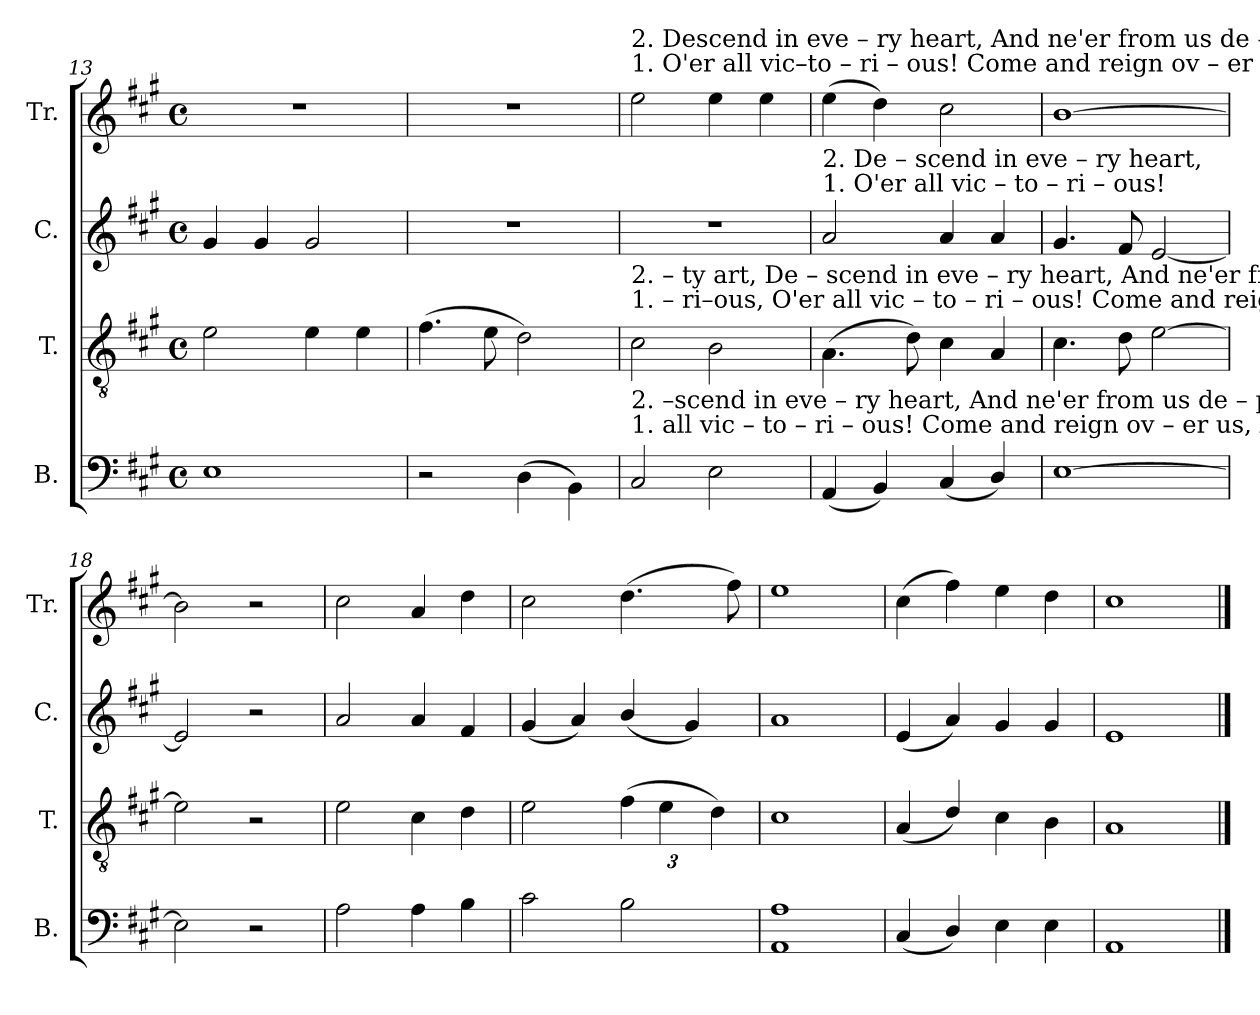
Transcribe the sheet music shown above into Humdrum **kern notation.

**kern	**kern	**kern	**kern
*part4	*part3	*part2	*part1
*staff4	*staff3	*staff2	*staff1
*I"B.	*I"T.	*I"C.	*I"Tr.
*I'B.	*I'T.	*I'C.	*I'Tr.
*clefF4	*clefGv2	*clefG2	*clefG2
*k[f#c#g#]	*k[f#c#g#]	*k[f#c#g#]	*k[f#c#g#]
*M4/4	*M4/4	*M4/4	*M4/4
*met(c)	*met(c)	*met(c)	*met(c)
=13	=13	=13	=13
1E!	2e!\	4g#!/	1r
.	.	4g#!/	.
.	4e!\	2g#!/	.
.	4e!\	.	.
=14	=14	=14	=14
2r	(4.f#!\	1r	1r
.	8e!\	.	.
(4D!\	2d!\)	.	.
4BB!\)	.	.	.
!!LO:LB:g=z
=15	=15	=15	=15
!	!	!	!LO:TX:a:t=1. O'er all vic–to    –   ri    –   ous!                          Come and reign ov – er             us,    An–cient of  days!
!	!	!	!LO:TX:a:t=2. Descend in eve  –   ry       heart,                        And ne'er from us  de       –       part.  Spi – rit  of  power.
!	!LO:TX:a:t=1. – ri–ous,    O'er      all  vic – to – ri – ous!          Come and reign ov – er             us,    An–cient of  days!	!	!
!	!LO:TX:a:t=2. – ty  art,    De  –  scend  in  eve – ry  heart,       And ne'er from us  de      –       part.  Spi – rit  of  power.	!	!
!LO:TX:a:t=1. all   vic   –   to    –    ri   –   ous!                          Come and reign ov – er             us,    An–cient of  days!	!	!	!
!LO:TX:a:t=2. –scend in     eve  –    ry      heart,                       And ne'er from us  de      –       part.  Spi – rit  of  power.	!	!	!
2C#!/	2c#!\	1r	2ee!\
2E!\	2B!\	.	4ee!\
.	.	.	4ee!\
=16	=16	=16	=16
!	!	!LO:TX:a:t=1. O'er       all  vic – to – ri – ous!	!
!	!	!LO:TX:a:t=2. De   –  scend in  eve – ry  heart,	!
(4AA!/	(4.A!\	2a!/	(4ee!\
4BB!/)	.	.	4dd!\)
.	8d!\)	.	.
(4C#!/	4c#!\	4a!/	2cc#!\
4D!/)	4A!/	4a!/	.
=17	=17	=17	=17
[1E!	4.c#!\	4.g#!/	[1b!
.	8d!\	8f#!/	.
.	[2e!\	[2e!/	.
=18	=18	=18	=18
2E!\]	2e!\]	2e!/]	2b!\]
2r	2r	2r	2r
=19	=19	=19	=19
2A!\	2e!\	2a!/	2cc#!\
4A!\	4c#!\	4a!/	4a!/
4B!\	4d!\	4f#!/	4dd!\
=20	=20	=20	=20
2c#!\	2e!\	(4g#!/	2cc#!\
.	.	4a!/)	.
*	*Xbrackettup	*	*
2B!\	(6f#!\	(4b!/	(4.dd!\
.	6e!\	.	.
.	.	4g#!/)	.
.	6d!\)	.	.
.	.	.	8ff#!\)
=21	=21	=21	=21
1AA! 1A!	1c#!	1a!	1ee!
=22	=22	=22	=22
(4C#!/	(4A!/	(4e!/	(4cc#!\
4D!/)	4d!/)	4a!/)	4ff#!\)
4E!\	4c#!\	4g#!/	4ee!\
4E!\	4B!\	4g#!/	4dd!\
=23	=23	=23	=23
1AA!	1A!	1e!	1cc#!
==	==	==	==
*-	*-	*-	*-
